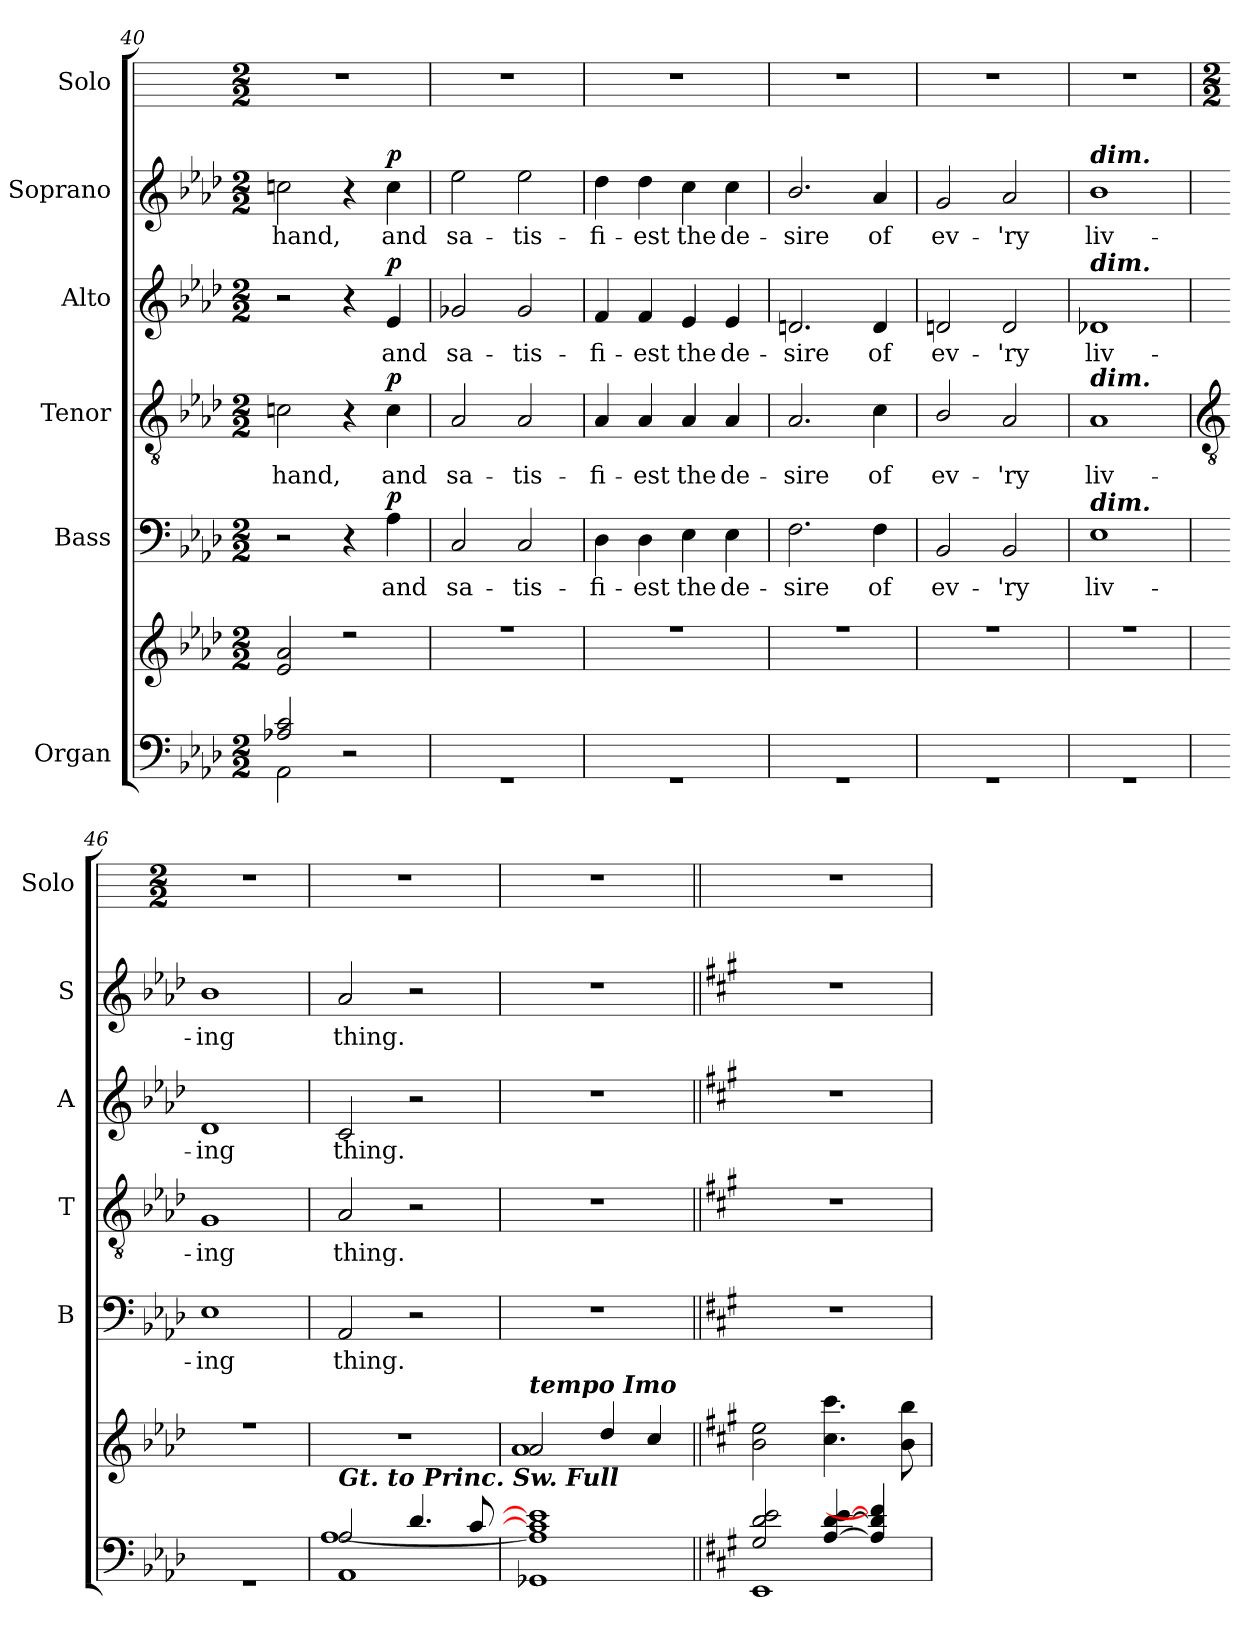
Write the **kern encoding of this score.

**kern	**kern	**dynam	**kern	**text	**dynam	**kern	**text	**dynam	**kern	**text	**dynam	**kern	**text	**dynam	**kern
*part6	*part6	*part6	*part5	*part5	*part5	*part4	*part4	*part4	*part3	*part3	*part3	*part2	*part2	*part2	*part1
*staff7	*staff6	*staff6/7	*staff5	*staff5	*staff5	*staff4	*staff4	*staff4	*staff3	*staff3	*staff3	*staff2	*staff2	*staff2	*staff1
*I"Organ	*	*	*I"Bass	*	*	*I"Tenor	*	*	*I"Alto	*	*	*I"Soprano	*	*	*I"Solo
*	*	*	*I'B	*	*	*I'T	*	*	*I'A	*	*	*I'S	*	*	*I'Solo
*clefF4	*clefG2	*	*clefF4	*	*	*clefGv2	*	*	*clefG2	*	*	*clefG2	*	*	*
*k[b-e-a-d-]	*k[b-e-a-d-]	*	*k[b-e-a-d-]	*	*	*k[b-e-a-d-]	*	*	*k[b-e-a-d-]	*	*	*k[b-e-a-d-]	*	*	*
*A-:	*A-:	*	*A-:	*	*	*A-:	*	*	*A-:	*	*	*A-:	*	*	*
*M2/2	*M2/2	*	*M2/2	*	*	*M2/2	*	*	*M2/2	*	*	*M2/2	*	*	*M2/2
=40	=40	=40	=40	=40	=40	=40	=40	=40	=40	=40	=40	=40	=40	=40	=40
*^	*^	*	*	*	*	*	*	*	*	*	*	*	*	*	*
!	!	!	!	!	!	!	!	!	!LO:LY:b	!	!	!	!	!	!LO:LY:b	!	!
2A-X/ 2c/	2AA-\	2e-/ 2a-/	1ryy	.	2r	.	.	2cn	hand,	.	2r	.	.	2ccn	hand,	.	1r
2ryy	2r	2r	.	.	4r	.	.	4r	.	.	4r	.	.	4r	.	.	.
!	!	!	!	!	!	!LO:LY:b	!LO:DY:b	!	!LO:LY:b	!LO:DY:b	!	!LO:LY:b	!LO:DY:b	!	!LO:LY:b	!LO:DY:b	!
.	.	.	.	.	4A-	and	p	4c	and	p	4e-	and	p	4cc	and	p	.
=41	=41	=41	=41	=41	=41	=41	=41	=41	=41	=41	=41	=41	=41	=41	=41	=41	=41
!	!	!	!	!	!	!LO:LY:b	!	!	!LO:LY:b	!	!	!LO:LY:b	!	!	!LO:LY:b	!	!
1ryy	1r	1r	1ryy	.	2C	sa-	.	2A-	sa-	.	2g-X	sa-	.	2ee-	sa-	.	1r
!	!	!	!	!	!	!LO:LY:b	!	!	!LO:LY:b	!	!	!LO:LY:b	!	!	!LO:LY:b	!	!
.	.	.	.	.	2C	-tis-	.	2A-	-tis-	.	2g-	-tis-	.	2ee-	-tis-	.	.
=42	=42	=42	=42	=42	=42	=42	=42	=42	=42	=42	=42	=42	=42	=42	=42	=42	=42
!	!	!	!	!	!	!LO:LY:b	!	!	!LO:LY:b	!	!	!LO:LY:b	!	!	!LO:LY:b	!	!
1ryy	1r	1r	1ryy	.	4D-	-fi-	.	4A-	-fi-	.	4f	-fi-	.	4dd-	-fi-	.	1r
!	!	!	!	!	!	!LO:LY:b	!	!	!LO:LY:b	!	!	!LO:LY:b	!	!	!LO:LY:b	!	!
.	.	.	.	.	4D-	-est	.	4A-	-est	.	4f	-est	.	4dd-	-est	.	.
!	!	!	!	!	!	!LO:LY:b	!	!	!LO:LY:b	!	!	!LO:LY:b	!	!	!LO:LY:b	!	!
.	.	.	.	.	4E-	the	.	4A-	the	.	4e-	the	.	4cc	the	.	.
!	!	!	!	!	!	!LO:LY:b	!	!	!LO:LY:b	!	!	!LO:LY:b	!	!	!LO:LY:b	!	!
.	.	.	.	.	4E-	de-	.	4A-	de-	.	4e-	de-	.	4cc	de-	.	.
=43	=43	=43	=43	=43	=43	=43	=43	=43	=43	=43	=43	=43	=43	=43	=43	=43	=43
!	!	!	!	!	!	!LO:LY:b	!	!	!LO:LY:b	!	!	!LO:LY:b	!	!	!LO:LY:b	!	!
1ryy	1r	1r	1ryy	.	2.F\	-sire	.	2.A-/	-sire	.	2.dn/	-sire	.	2.b-/	-sire	.	1r
!	!	!	!	!	!	!LO:LY:b	!	!	!LO:LY:b	!	!	!LO:LY:b	!	!	!LO:LY:b	!	!
.	.	.	.	.	4F	of	.	4c	of	.	4d	of	.	4a-	of	.	.
=44	=44	=44	=44	=44	=44	=44	=44	=44	=44	=44	=44	=44	=44	=44	=44	=44	=44
!	!	!	!	!	!	!LO:LY:b	!	!	!LO:LY:b	!	!	!LO:LY:b	!	!	!LO:LY:b	!	!
1ryy	1r	1r	1ryy	.	2BB-	ev-	.	2B-/	ev-	.	2dn	ev-	.	2g	ev-	.	1r
!	!	!	!	!	!	!LO:LY:b	!	!	!LO:LY:b	!	!	!LO:LY:b	!	!	!LO:LY:b	!	!
.	.	.	.	.	2BB-	-'ry	.	2A-	-'ry	.	2d	-'ry	.	2a-	-'ry	.	.
=45	=45	=45	=45	=45	=45	=45	=45	=45	=45	=45	=45	=45	=45	=45	=45	=45	=45
!	!	!	!	!	!	!	!	!	!	!	!	!	!	!LO:TX:a:Bi:t=dim.	!	!	!
!	!	!	!	!	!	!	!	!	!	!	!LO:TX:a:Bi:t=dim.	!	!	!	!	!	!
!	!	!	!	!	!	!	!	!LO:TX:a:Bi:t=dim.	!	!	!	!	!	!	!	!	!
!	!	!	!	!	!LO:TX:a:Bi:t=dim.	!	!	!	!	!	!	!	!	!	!	!	!
!	!	!	!	!	!	!LO:LY:b	!	!	!LO:LY:b	!	!	!LO:LY:b	!	!	!LO:LY:b	!	!
1ryy	1r	1r	1ryy	.	1E-	liv-	.	1A-	liv-	.	1d-X	liv-	.	1b-	liv-	.	1r
!!LO:LB:g=z
=46	=46	=46	=46	=46	=46	=46	=46	=46	=46	=46	=46	=46	=46	=46	=46	=46	=46
*	*	*	*	*	*	*	*	*clefGv2	*	*	*	*	*	*	*	*	*
*	*	*	*	*	*	*	*	*	*	*	*	*	*	*	*	*	*M2/2
!	!	!	!	!	!	!LO:LY:b	!	!	!LO:LY:b	!	!	!LO:LY:b	!	!	!LO:LY:b	!	!
1ryy	1r	1r	1ryy	.	1E-	-ing	.	1G	-ing	.	1d-	-ing	.	1b-	-ing	.	1r
=47	=47	=47	=47	=47	=47	=47	=47	=47	=47	=47	=47	=47	=47	=47	=47	=47	=47
*	*^	*	*	*	*	*	*	*	*	*	*	*	*	*	*	*	*
!LO:TX:a:Bi:t=Gt. to Princ. Sw. Full	!	!	!	!	!	!	!	!	!	!	!	!	!	!	!	!	!	!
!	!	!	!	!	!LO:DY:a=2	!	!LO:LY:b	!	!	!LO:LY:b	!	!	!LO:LY:b	!	!	!LO:LY:b	!	!
!	!	!	!	!	!LO:DY:n=1:b	!	!	!	!	!	!	!	!	!	!	!	!	!
*	*	*	*v	*v	*	*	*	*	*	*	*	*	*	*	*	*	*	*
2A-/	[1A-\	1AA-\	1r	mf mf	2AA-	thing.	.	2A-	thing.	.	2c	thing.	.	2a-	thing.	.	1r
4.d-/	.	.	.	.	2r	.	.	2r	.	.	2r	.	.	2r	.	.	.
8c/	.	.	.	.	.	.	.	.	.	.	.	.	.	.	.	.	.
*v	*v	*v	*	*	*	*	*	*	*	*	*	*	*	*	*	*	*
=48	=48	=48	=48	=48	=48	=48	=48	=48	=48	=48	=48	=48	=48	=48	=48
*	*MM184	*	*	*	*	*	*	*	*	*	*	*	*	*	*
*^	*^	*	*	*	*	*	*	*	*	*	*	*	*	*	*
!	!	!LO:TX:a:Bi:t=tempo Imo	!	!	!	!	!	!	!	!	!	!	!	!	!	!	!
!	!	!	!	!LO:DY:b	!	!	!	!	!	!	!	!	!	!	!	!	!
!	!	!	!	!LO:DY:n=1:b	!	!	!	!	!	!	!	!	!	!	!	!	!
1A-\] 1c\] 1e-\]	1GG-X\	2a-/	1a-\	mf mf	1r	.	.	1r	.	.	1r	.	.	1r	.	.	1r
.	.	4dd-/	.	.	.	.	.	.	.	.	.	.	.	.	.	.	.
.	.	4cc/	.	.	.	.	.	.	.	.	.	.	.	.	.	.	.
=49||	=49||	=49||	=49||	=49||	=49||	=49||	=49||	=49||	=49||	=49||	=49||	=49||	=49||	=49||	=49||	=49||	=49||
*k[f#c#g#]	*	*k[f#c#g#]	*	*	*k[f#c#g#]	*	*	*k[f#c#g#]	*	*	*k[f#c#g#]	*	*	*k[f#c#g#]	*	*	*
*A:	*	*A:	*	*	*A:	*	*	*A:	*	*	*A:	*	*	*A:	*	*	*
2G#/ 2d/ 2e/	1EE\	1ryy	2b\ 2ee\	.	1r	.	.	1r	.	.	1r	.	.	1r	.	.	1r
[4A/ [4d/ [4e/	.	.	4.cc#\ 4.ccc#\	.	.	.	.	.	.	.	.	.	.	.	.	.	.
4A/] 4d/] 4f#/]	.	.	.	.	.	.	.	.	.	.	.	.	.	.	.	.	.
.	.	.	8b\ 8bb\	.	.	.	.	.	.	.	.	.	.	.	.	.	.
*v	*v	*	*	*	*	*	*	*	*	*	*	*	*	*	*	*	*
*	*v	*v	*	*	*	*	*	*	*	*	*	*	*	*	*	*
=	=	=	=	=	=	=	=	=	=	=	=	=	=	=	=
*-	*-	*-	*-	*-	*-	*-	*-	*-	*-	*-	*-	*-	*-	*-	*-
